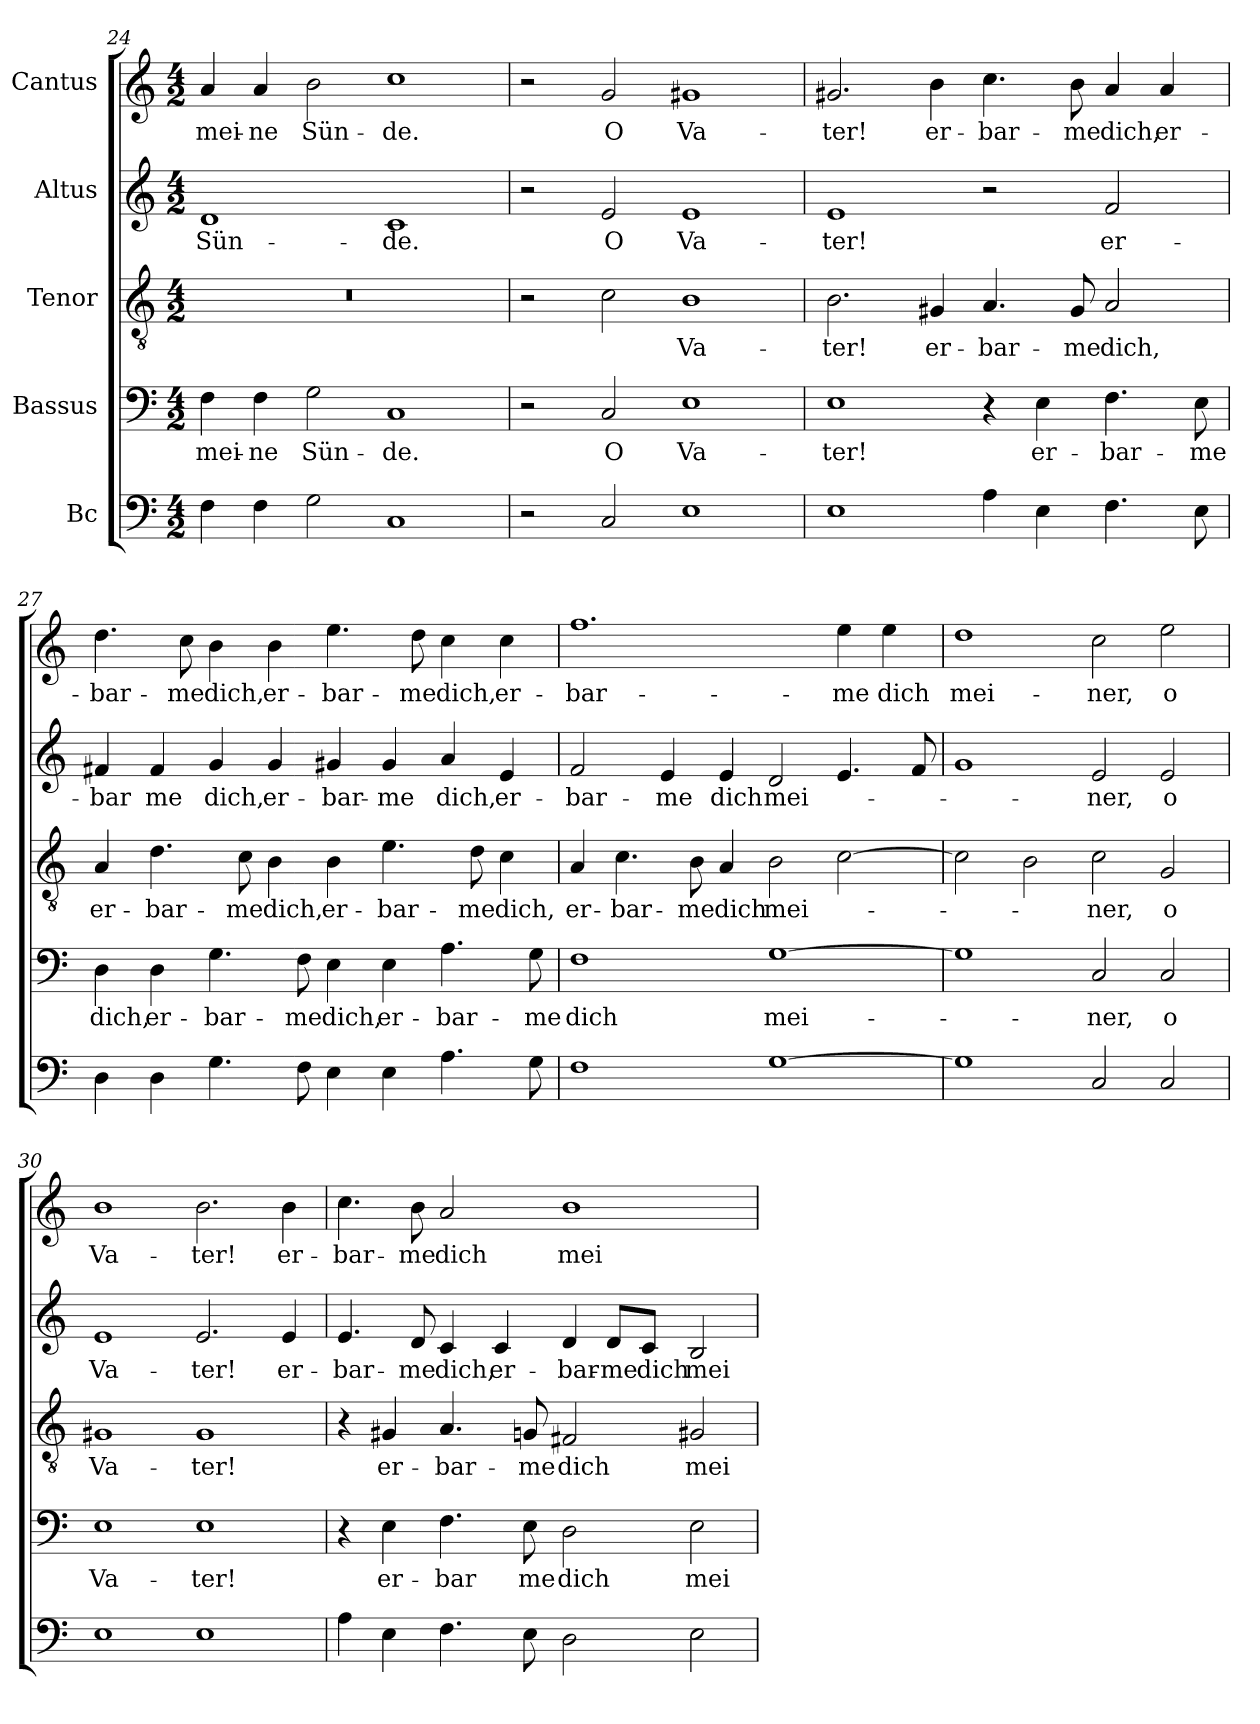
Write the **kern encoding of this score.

**kern	**kern	**text	**kern	**text	**kern	**text	**kern	**text
*part5	*part4	*part4	*part3	*part3	*part2	*part2	*part1	*part1
*staff5	*staff4	*staff4	*staff3	*staff3	*staff2	*staff2	*staff1	*staff1
*I"Bc	*I"Bassus	*	*I"Tenor	*	*I"Altus	*	*I"Cantus	*
!!LO:PB:g=z
*clefF4	*clefF4	*	*clefGv2	*	*clefG2	*	*clefG2	*
*k[]	*k[]	*	*k[]	*	*k[]	*	*k[]	*
*M4/2	*M4/2	*	*M4/2	*	*M4/2	*	*M4/2	*
=24	=24	=24	=24	=24	=24	=24	=24	=24
!	!	!LO:LY:b	!	!	!	!LO:LY:b	!	!LO:LY:b
4F\	4F\	mei-	0r	.	1d	Sün-	4a/	mei-
!	!	!LO:LY:b	!	!	!	!	!	!LO:LY:b
4F\	4F\	-ne	.	.	.	.	4a/	-ne
!	!	!LO:LY:b	!	!	!	!	!	!LO:LY:b
2G\	2G\	Sün-	.	.	.	.	2b\	Sün-
!	!	!LO:LY:b	!	!	!	!LO:LY:b	!	!LO:LY:b
1C	1C	-de.	.	.	1c	-de.	1cc	-de.
=25	=25	=25	=25	=25	=25	=25	=25	=25
2r	2r	.	2r	.	2r	.	2r	.
!	!	!LO:LY:b	!	!	!	!LO:LY:b	!	!LO:LY:b
2C/	2C/	O	2c\	.	2e/	O	2g/	O
!	!	!LO:LY:b	!	!LO:LY:b	!	!LO:LY:b	!	!LO:LY:b
1E	1E	Va-	1B	Va-	1e	Va-	1g#X	Va-
=26	=26	=26	=26	=26	=26	=26	=26	=26
!	!	!LO:LY:b	!	!LO:LY:b	!	!LO:LY:b	!	!LO:LY:b
1E	1E	-ter!	2.B\	-ter!	1e	-ter!	2.g#X/	-ter!
!	!	!	!	!LO:LY:b	!	!	!	!LO:LY:b
.	.	.	4G#X/	er-	.	.	4b\	er-
!	!	!	!	!LO:LY:b	!	!	!	!LO:LY:b
4A\	4r	.	4.A/	-bar-	2r	.	4.cc\	-bar-
!	!	!LO:LY:b	!	!	!	!	!	!
4E\	4E\	er-	.	.	.	.	.	.
!	!	!	!	!LO:LY:b	!	!	!	!LO:LY:b
.	.	.	8G#/	-me	.	.	8b\	-me
!	!	!LO:LY:b	!	!LO:LY:b	!	!LO:LY:b	!	!LO:LY:b
4.F\	4.F\	-bar-	2A/	dich,	2f/	er-	4a/	dich,
!	!	!	!	!	!	!	!	!LO:LY:b
.	.	.	.	.	.	.	4a/	er-
!	!	!LO:LY:b	!	!	!	!	!	!
8E\	8E\	-me	.	.	.	.	.	.
!!LO:LB:g=z
=27	=27	=27	=27	=27	=27	=27	=27	=27
!	!	!LO:LY:b	!	!LO:LY:b	!	!LO:LY:b	!	!LO:LY:b
4D\	4D\	dich,	4A/	er-	4f#X/	-bar	4.dd\	-bar-
!	!	!LO:LY:b	!	!LO:LY:b	!	!LO:LY:b	!	!
4D\	4D\	er-	4.d\	-bar-	4f#/	-me	.	.
!	!	!	!	!	!	!	!	!LO:LY:b
.	.	.	.	.	.	.	8cc\	-me
!	!	!LO:LY:b	!	!	!	!LO:LY:b	!	!LO:LY:b
4.G\	4.G\	-bar-	.	.	4g/	dich,	4b\	dich,
!	!	!	!	!LO:LY:b	!	!	!	!
.	.	.	8c\	-me	.	.	.	.
!	!	!	!	!LO:LY:b	!	!LO:LY:b	!	!LO:LY:b
.	.	.	4B\	dich,	4g/	er-	4b\	er-
!	!	!LO:LY:b	!	!	!	!	!	!
8F\	8F\	-me	.	.	.	.	.	.
!	!	!LO:LY:b	!	!LO:LY:b	!	!LO:LY:b	!	!LO:LY:b
4E\	4E\	dich,	4B\	er-	4g#X/	-bar-	4.ee\	-bar-
!	!	!LO:LY:b	!	!LO:LY:b	!	!LO:LY:b	!	!
4E\	4E\	er-	4.e\	-bar-	4g#/	-me	.	.
!	!	!	!	!	!	!	!	!LO:LY:b
.	.	.	.	.	.	.	8dd\	-me
!	!	!LO:LY:b	!	!	!	!LO:LY:b	!	!LO:LY:b
4.A\	4.A\	-bar-	.	.	4a/	dich,	4cc\	dich,
!	!	!	!	!LO:LY:b	!	!	!	!
.	.	.	8d\	-me	.	.	.	.
!	!	!	!	!LO:LY:b	!	!LO:LY:b	!	!LO:LY:b
.	.	.	4c\	dich,	4e/	er-	4cc\	er-
!	!	!LO:LY:b	!	!	!	!	!	!
8G\	8G\	-me	.	.	.	.	.	.
=28	=28	=28	=28	=28	=28	=28	=28	=28
!	!	!LO:LY:b	!	!LO:LY:b	!	!LO:LY:b	!	!LO:LY:b
1F	1F	dich	4A/	er-	2f/	-bar-	1.ff	-bar-
!	!	!	!	!LO:LY:b	!	!	!	!
.	.	.	4.c\	-bar-	.	.	.	.
!	!	!	!	!	!	!LO:LY:b	!	!
.	.	.	.	.	4e/	-me	.	.
!	!	!	!	!LO:LY:b	!	!	!	!
.	.	.	8B\	-me	.	.	.	.
!	!	!	!	!LO:LY:b	!	!LO:LY:b	!	!
.	.	.	4A/	dich	4e/	dich	.	.
!	!	!LO:LY:b	!	!LO:LY:b	!	!LO:LY:b	!	!
[1G	[1G	mei-	2B\	mei-	2d/	mei-	.	.
!	!	!	!	!	!	!	!	!LO:LY:b
.	.	.	[2c	.	4.e/	.	4ee\	-me
!	!	!	!	!	!	!	!	!LO:LY:b
.	.	.	.	.	.	.	4ee\	dich
.	.	.	.	.	8f/	.	.	.
=29	=29	=29	=29	=29	=29	=29	=29	=29
!	!	!	!	!	!	!	!	!LO:LY:b
1G]	1G]	.	2c\]	.	1g	.	1dd	mei-
.	.	.	2B\	.	.	.	.	.
!	!	!LO:LY:b	!	!LO:LY:b	!	!LO:LY:b	!	!LO:LY:b
2C/	2C/	-ner,	2c\	-ner,	2e/	-ner,	2cc\	-ner,
!	!	!LO:LY:b	!	!LO:LY:b	!	!LO:LY:b	!	!LO:LY:b
2C/	2C/	o	2G/	o	2e/	o	2ee\	o
!!LO:LB:g=z
=30	=30	=30	=30	=30	=30	=30	=30	=30
!	!	!LO:LY:b	!	!LO:LY:b	!	!LO:LY:b	!	!LO:LY:b
1E	1E	Va-	1G#X	Va-	1e	Va-	1b	Va-
!	!	!LO:LY:b	!	!LO:LY:b	!	!LO:LY:b	!	!LO:LY:b
1E	1E	-ter!	1G#	-ter!	2.e/	-ter!	2.b\	-ter!
!	!	!	!	!	!	!LO:LY:b	!	!LO:LY:b
.	.	.	.	.	4e/	er-	4b\	er-
=31	=31	=31	=31	=31	=31	=31	=31	=31
!	!	!	!	!	!	!LO:LY:b	!	!LO:LY:b
4A\	4r	.	4r	.	4.e/	-bar-	4.cc\	-bar-
!	!	!LO:LY:b	!	!LO:LY:b	!	!	!	!
4E\	4E\	er-	4G#X/	er-	.	.	.	.
!	!	!	!	!	!	!LO:LY:b	!	!LO:LY:b
.	.	.	.	.	8d/	-me	8b\	-me
!	!	!LO:LY:b	!	!LO:LY:b	!	!LO:LY:b	!	!LO:LY:b
4.F\	4.F\	-bar	4.A/	-bar-	4c/	dich,	2a/	dich
!	!	!	!	!	!	!LO:LY:b	!	!
.	.	.	.	.	4c/	er-	.	.
!	!	!LO:LY:b	!	!LO:LY:b	!	!	!	!
8E\	8E\	me	8Gn/	-me	.	.	.	.
!	!	!LO:LY:b	!	!LO:LY:b	!	!LO:LY:b	!	!LO:LY:b
2D\	2D\	dich	2F#X/	dich	4d/	-bar-	1b	mei-
!	!	!	!	!	!	!LO:LY:b	!	!
.	.	.	.	.	8d/L	-me	.	.
!	!	!	!	!	!	!LO:LY:b	!	!
.	.	.	.	.	8c/J	dich	.	.
!	!	!LO:LY:b	!	!LO:LY:b	!	!LO:LY:b	!	!
2E\	2E\	mei-	2G#X/	mei-	2B/	mei-	.	.
=	=	=	=	=	=	=	=	=
*-	*-	*-	*-	*-	*-	*-	*-	*-
